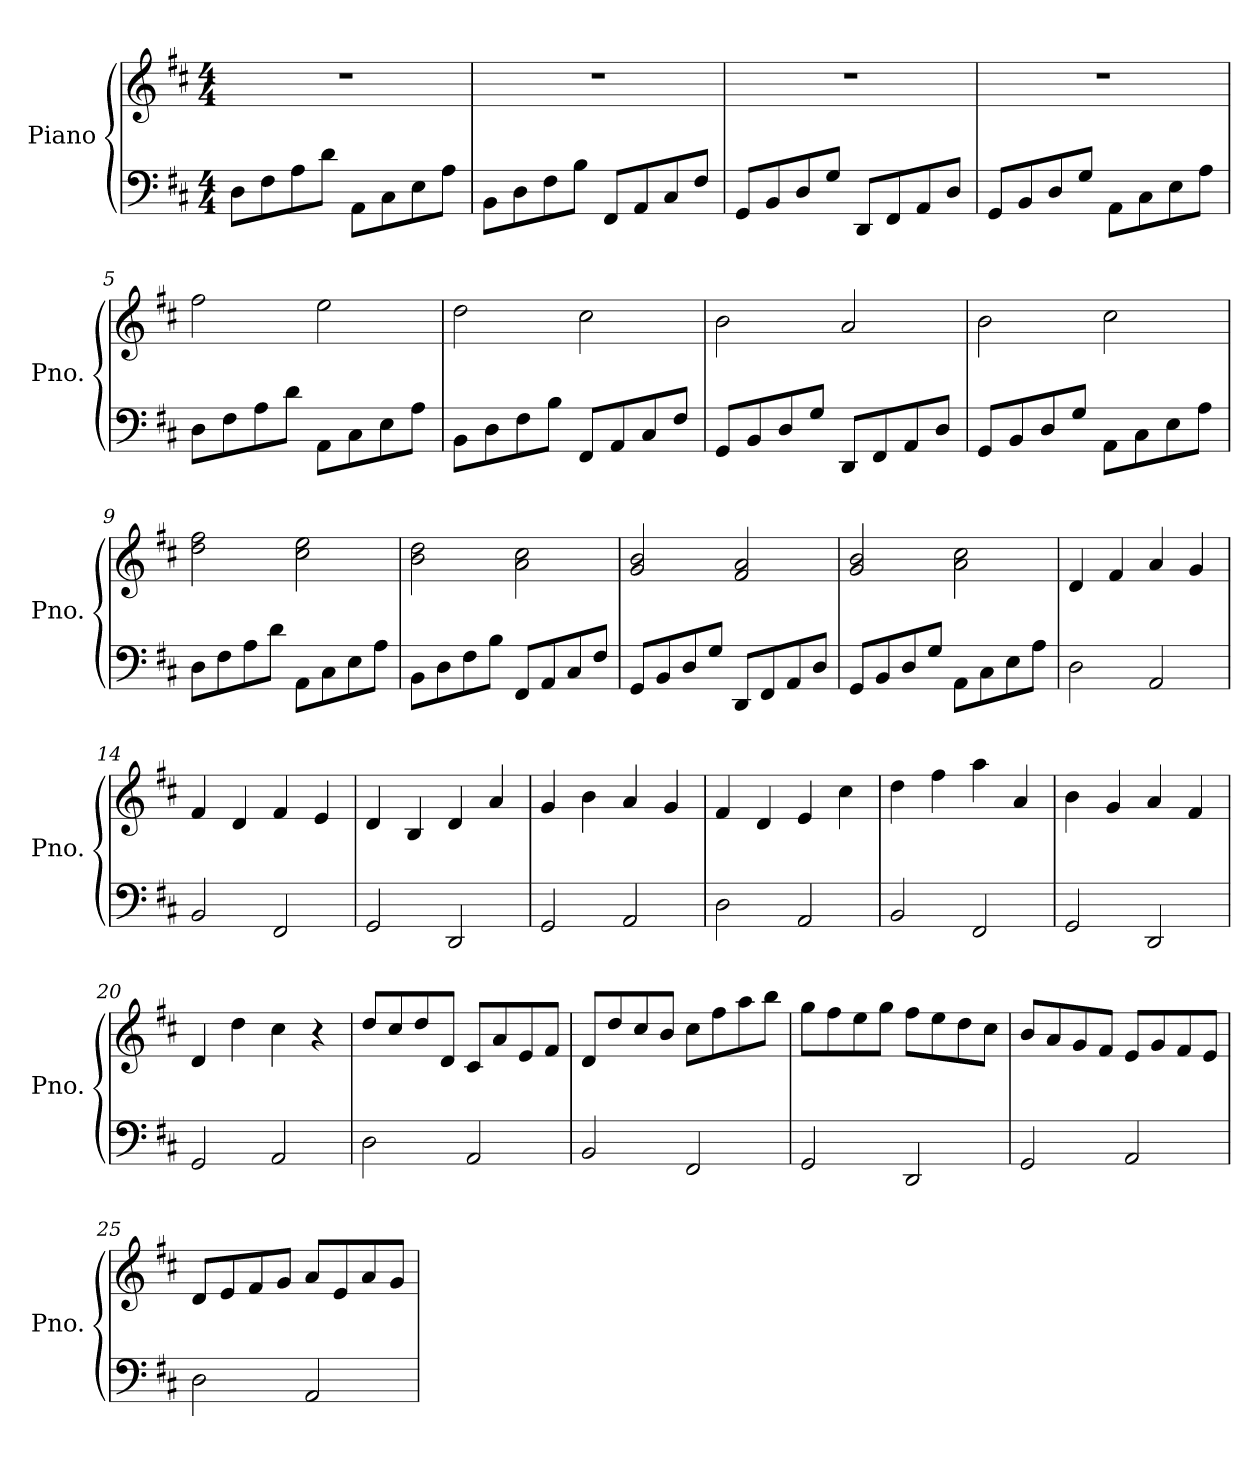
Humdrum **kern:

**kern	**kern
*part1	*part1
*staff2	*staff1
*I"Piano	*
*I'Pno.	*
*clefF4	*clefG2
*k[f#c#]	*k[f#c#]
*M4/4	*M4/4
*MM100	*MM100
=1	=1
8D\L	1r
8F#\	.
8A\	.
8d\J	.
8AA\L	.
8C#\	.
8E\	.
8A\J	.
=2	=2
8BB\L	1r
8D\	.
8F#\	.
8B\J	.
8FF#/L	.
8AA/	.
8C#/	.
8F#/J	.
=3	=3
8GG/L	1r
8BB/	.
8D/	.
8G/J	.
8DD/L	.
8FF#/	.
8AA/	.
8D/J	.
=4	=4
8GG/L	1r
8BB/	.
8D/	.
8G/J	.
8AA\L	.
8C#\	.
8E\	.
8A\J	.
=5	=5
8D\L	2ff#\
8F#\	.
8A\	.
8d\J	.
8AA\L	2ee\
8C#\	.
8E\	.
8A\J	.
!!LO:LB:g=z
=6	=6
8BB\L	2dd\
8D\	.
8F#\	.
8B\J	.
8FF#/L	2cc#\
8AA/	.
8C#/	.
8F#/J	.
=7	=7
8GG/L	2b\
8BB/	.
8D/	.
8G/J	.
8DD/L	2a/
8FF#/	.
8AA/	.
8D/J	.
=8	=8
8GG/L	2b\
8BB/	.
8D/	.
8G/J	.
8AA\L	2cc#\
8C#\	.
8E\	.
8A\J	.
=9	=9
8D\L	2dd\ 2ff#\
8F#\	.
8A\	.
8d\J	.
8AA\L	2cc#\ 2ee\
8C#\	.
8E\	.
8A\J	.
=10	=10
8BB\L	2b\ 2dd\
8D\	.
8F#\	.
8B\J	.
8FF#/L	2a\ 2cc#\
8AA/	.
8C#/	.
8F#/J	.
!!LO:LB:g=z
=11	=11
8GG/L	2g/ 2b/
8BB/	.
8D/	.
8G/J	.
8DD/L	2f#/ 2a/
8FF#/	.
8AA/	.
8D/J	.
=12	=12
8GG/L	2g/ 2b/
8BB/	.
8D/	.
8G/J	.
8AA\L	2a\ 2cc#\
8C#\	.
8E\	.
8A\J	.
=13	=13
2D\	4d/
.	4f#/
2AA/	4a/
.	4g/
=14	=14
2BB/	4f#/
.	4d/
2FF#/	4f#/
.	4e/
=15	=15
2GG/	4d/
.	4B/
2DD/	4d/
.	4a/
=16	=16
2GG/	4g/
.	4b\
2AA/	4a/
.	4g/
=17	=17
2D\	4f#/
.	4d/
2AA/	4e/
.	4cc#\
!!LO:LB:g=z
=18	=18
2BB/	4dd\
.	4ff#\
2FF#/	4aa\
.	4a/
=19	=19
2GG/	4b\
.	4g/
2DD/	4a/
.	4f#/
=20	=20
2GG/	4d/
.	4dd\
2AA/	4cc#\
.	4r
=21	=21
2D\	8dd/L
.	8cc#/
.	8dd/
.	8d/J
2AA/	8c#/L
.	8a/
.	8e/
.	8f#/J
=22	=22
2BB/	8d/L
.	8dd/
.	8cc#/
.	8b/J
2FF#/	8cc#\L
.	8ff#\
.	8aa\
.	8bb\J
=23	=23
2GG/	8gg\L
.	8ff#\
.	8ee\
.	8gg\J
2DD/	8ff#\L
.	8ee\
.	8dd\
.	8cc#\J
!!LO:LB:g=z
=24	=24
2GG/	8b/L
.	8a/
.	8g/
.	8f#/J
2AA/	8e/L
.	8g/
.	8f#/
.	8e/J
=25	=25
2D\	8d/L
.	8e/
.	8f#/
.	8g/J
2AA/	8a/L
.	8e/
.	8a/
.	8g/J
=	=
*-	*-
